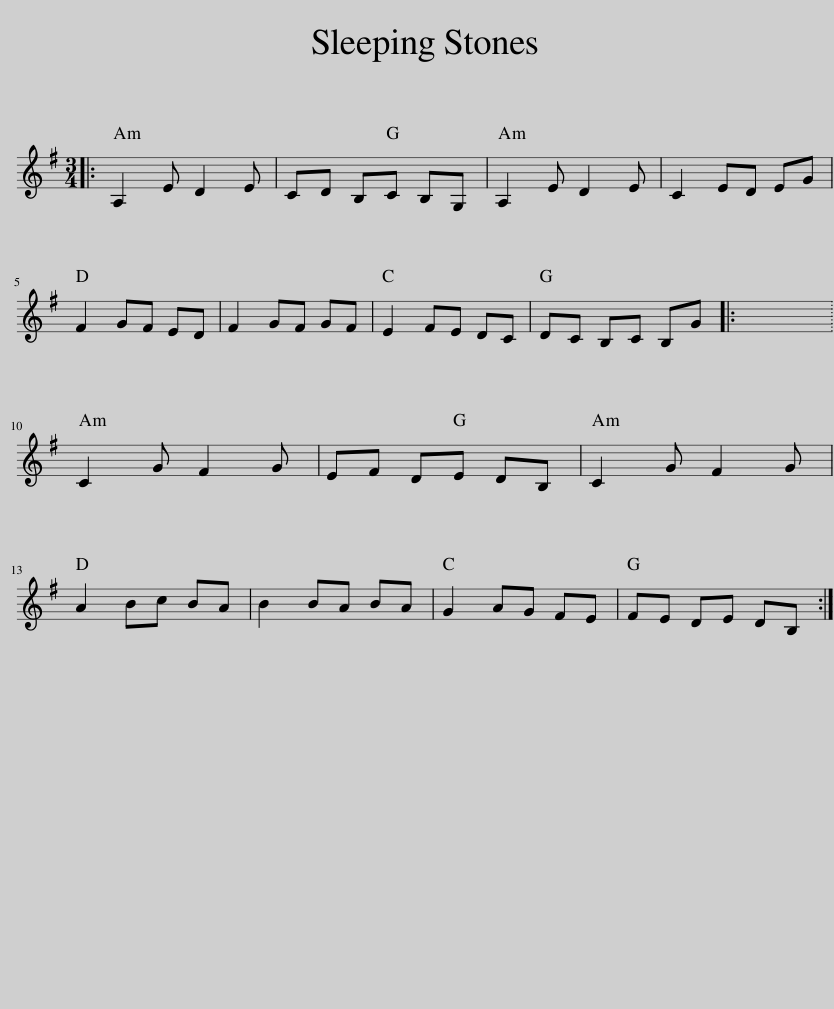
X:1
L:1/8
M:3/4
I:linebreak $
K:G
V:1 treble
V:1
|: A,2 E D2 E | CD B,C B,G, | A,2 E D2 E | C2 ED EG |$ F2 GF ED | %5
 F2 GF GF | E2 FE DC | DC B,C B,G |: x6 |$ C2 G F2 G | %10
 EF DE DB, | C2 G F2 G |$ A2 Bc BA | B2 BA BA | G2 AG FE | %15
 FE DE DB, :| %16
